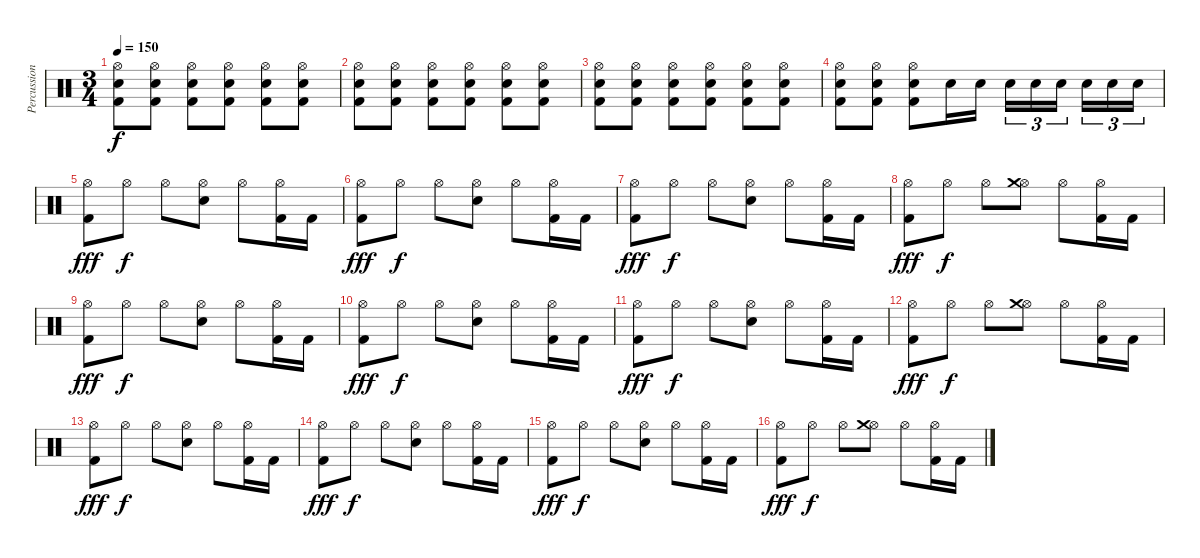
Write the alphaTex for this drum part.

\track ("Percussions" "Percussion") {instrument percussion}
\staff {score}
\articulation defaults
\ts (3 4)
\tempo 150
\clef neutral
\ks c
("Hi-Hat (open)" "Electric Snare (hit)" "Kick (hit) 2").8{dy f volume 6} ("Hi-Hat (open)" "Electric Snare (hit)" "Kick (hit) 2").8{volume 13} ("Hi-Hat (open)" "Electric Snare (hit)" "Kick (hit) 2").8 ("Hi-Hat (open)" "Electric Snare (hit)" "Kick (hit) 2").8 ("Hi-Hat (open)" "Electric Snare (hit)" "Kick (hit) 2").8 ("Hi-Hat (open)" "Electric Snare (hit)" "Kick (hit) 2").8 |
("Hi-Hat (open)" "Electric Snare (hit)" "Kick (hit) 2").8 ("Hi-Hat (open)" "Electric Snare (hit)" "Kick (hit) 2").8 ("Hi-Hat (open)" "Electric Snare (hit)" "Kick (hit) 2").8 ("Hi-Hat (open)" "Electric Snare (hit)" "Kick (hit) 2").8 ("Hi-Hat (open)" "Electric Snare (hit)" "Kick (hit) 2").8 ("Hi-Hat (open)" "Electric Snare (hit)" "Kick (hit) 2").8 |
("Hi-Hat (open)" "Electric Snare (hit)" "Kick (hit) 2").8 ("Hi-Hat (open)" "Electric Snare (hit)" "Kick (hit) 2").8 ("Hi-Hat (open)" "Electric Snare (hit)" "Kick (hit) 2").8 ("Hi-Hat (open)" "Electric Snare (hit)" "Kick (hit) 2").8 ("Hi-Hat (open)" "Electric Snare (hit)" "Kick (hit) 2").8 ("Hi-Hat (open)" "Electric Snare (hit)" "Kick (hit) 2").8 |
("Hi-Hat (open)" "Electric Snare (hit)" "Kick (hit) 2").8 ("Hi-Hat (open)" "Electric Snare (hit)" "Kick (hit) 2").8 ("Hi-Hat (open)" "Electric Snare (hit)" "Kick (hit) 2").8 "Electric Snare (hit)".16 "Electric Snare (hit)".16 "Electric Snare (hit)".16{tu (3 2)} "Electric Snare (hit)".16{tu (3 2)} "Electric Snare (hit)".16{tu (3 2)} "Electric Snare (hit)".16{tu (3 2)} "Electric Snare (hit)".16{tu (3 2)} "Electric Snare (hit)".16{tu (3 2)} |
("Hi-Hat (open)" "Kick (hit) 2").8{dy fff} "Hi-Hat (open)".8{dy f} "Hi-Hat (open)".8 ("Hi-Hat (open)" "Electric Snare (hit)").8 "Hi-Hat (open)".8 ("Hi-Hat (open)" "Kick (hit) 2").16 "Kick (hit) 2".16 |
("Hi-Hat (open)" "Kick (hit) 2").8{dy fff} "Hi-Hat (open)".8{dy f} "Hi-Hat (open)".8 ("Hi-Hat (open)" "Electric Snare (hit)").8 "Hi-Hat (open)".8 ("Hi-Hat (open)" "Kick (hit) 2").16 "Kick (hit) 2".16 |
("Hi-Hat (open)" "Kick (hit) 2").8{dy fff} "Hi-Hat (open)".8{dy f} "Hi-Hat (open)".8 ("Hi-Hat (open)" "Electric Snare (hit)").8 "Hi-Hat (open)".8 ("Hi-Hat (open)" "Kick (hit) 2").16 "Kick (hit) 2".16 |
("Hi-Hat (open)" "Kick (hit) 2").8{dy fff} "Hi-Hat (open)".8{dy f} "Hi-Hat (open)".8 ("Hi-Hat (open)" "Crash medium (hit)").8 "Hi-Hat (open)".8 ("Hi-Hat (open)" "Kick (hit) 2").16 "Kick (hit) 2".16 |
("Hi-Hat (open)" "Kick (hit) 2").8{dy fff} "Hi-Hat (open)".8{dy f} "Hi-Hat (open)".8 ("Hi-Hat (open)" "Electric Snare (hit)").8 "Hi-Hat (open)".8 ("Hi-Hat (open)" "Kick (hit) 2").16 "Kick (hit) 2".16 |
("Hi-Hat (open)" "Kick (hit) 2").8{dy fff} "Hi-Hat (open)".8{dy f} "Hi-Hat (open)".8 ("Hi-Hat (open)" "Electric Snare (hit)").8 "Hi-Hat (open)".8 ("Hi-Hat (open)" "Kick (hit) 2").16 "Kick (hit) 2".16 |
("Hi-Hat (open)" "Kick (hit) 2").8{dy fff} "Hi-Hat (open)".8{dy f} "Hi-Hat (open)".8 ("Hi-Hat (open)" "Electric Snare (hit)").8 "Hi-Hat (open)".8 ("Hi-Hat (open)" "Kick (hit) 2").16 "Kick (hit) 2".16 |
("Hi-Hat (open)" "Kick (hit) 2").8{dy fff} "Hi-Hat (open)".8{dy f} "Hi-Hat (open)".8 ("Hi-Hat (open)" "Crash medium (hit)").8 "Hi-Hat (open)".8 ("Hi-Hat (open)" "Kick (hit) 2").16 "Kick (hit) 2".16 |
("Hi-Hat (open)" "Kick (hit) 2").8{dy fff} "Hi-Hat (open)".8{dy f} "Hi-Hat (open)".8 ("Hi-Hat (open)" "Electric Snare (hit)").8 "Hi-Hat (open)".8 ("Hi-Hat (open)" "Kick (hit) 2").16 "Kick (hit) 2".16 |
("Hi-Hat (open)" "Kick (hit) 2").8{dy fff} "Hi-Hat (open)".8{dy f} "Hi-Hat (open)".8 ("Hi-Hat (open)" "Electric Snare (hit)").8 "Hi-Hat (open)".8 ("Hi-Hat (open)" "Kick (hit) 2").16 "Kick (hit) 2".16 |
("Hi-Hat (open)" "Kick (hit) 2").8{dy fff} "Hi-Hat (open)".8{dy f} "Hi-Hat (open)".8 ("Hi-Hat (open)" "Electric Snare (hit)").8 "Hi-Hat (open)".8 ("Hi-Hat (open)" "Kick (hit) 2").16 "Kick (hit) 2".16 |
("Hi-Hat (open)" "Kick (hit) 2").8{dy fff} "Hi-Hat (open)".8{dy f} "Hi-Hat (open)".8 ("Hi-Hat (open)" "Crash medium (hit)").8 "Hi-Hat (open)".8 ("Hi-Hat (open)" "Kick (hit) 2").16 "Kick (hit) 2".16
